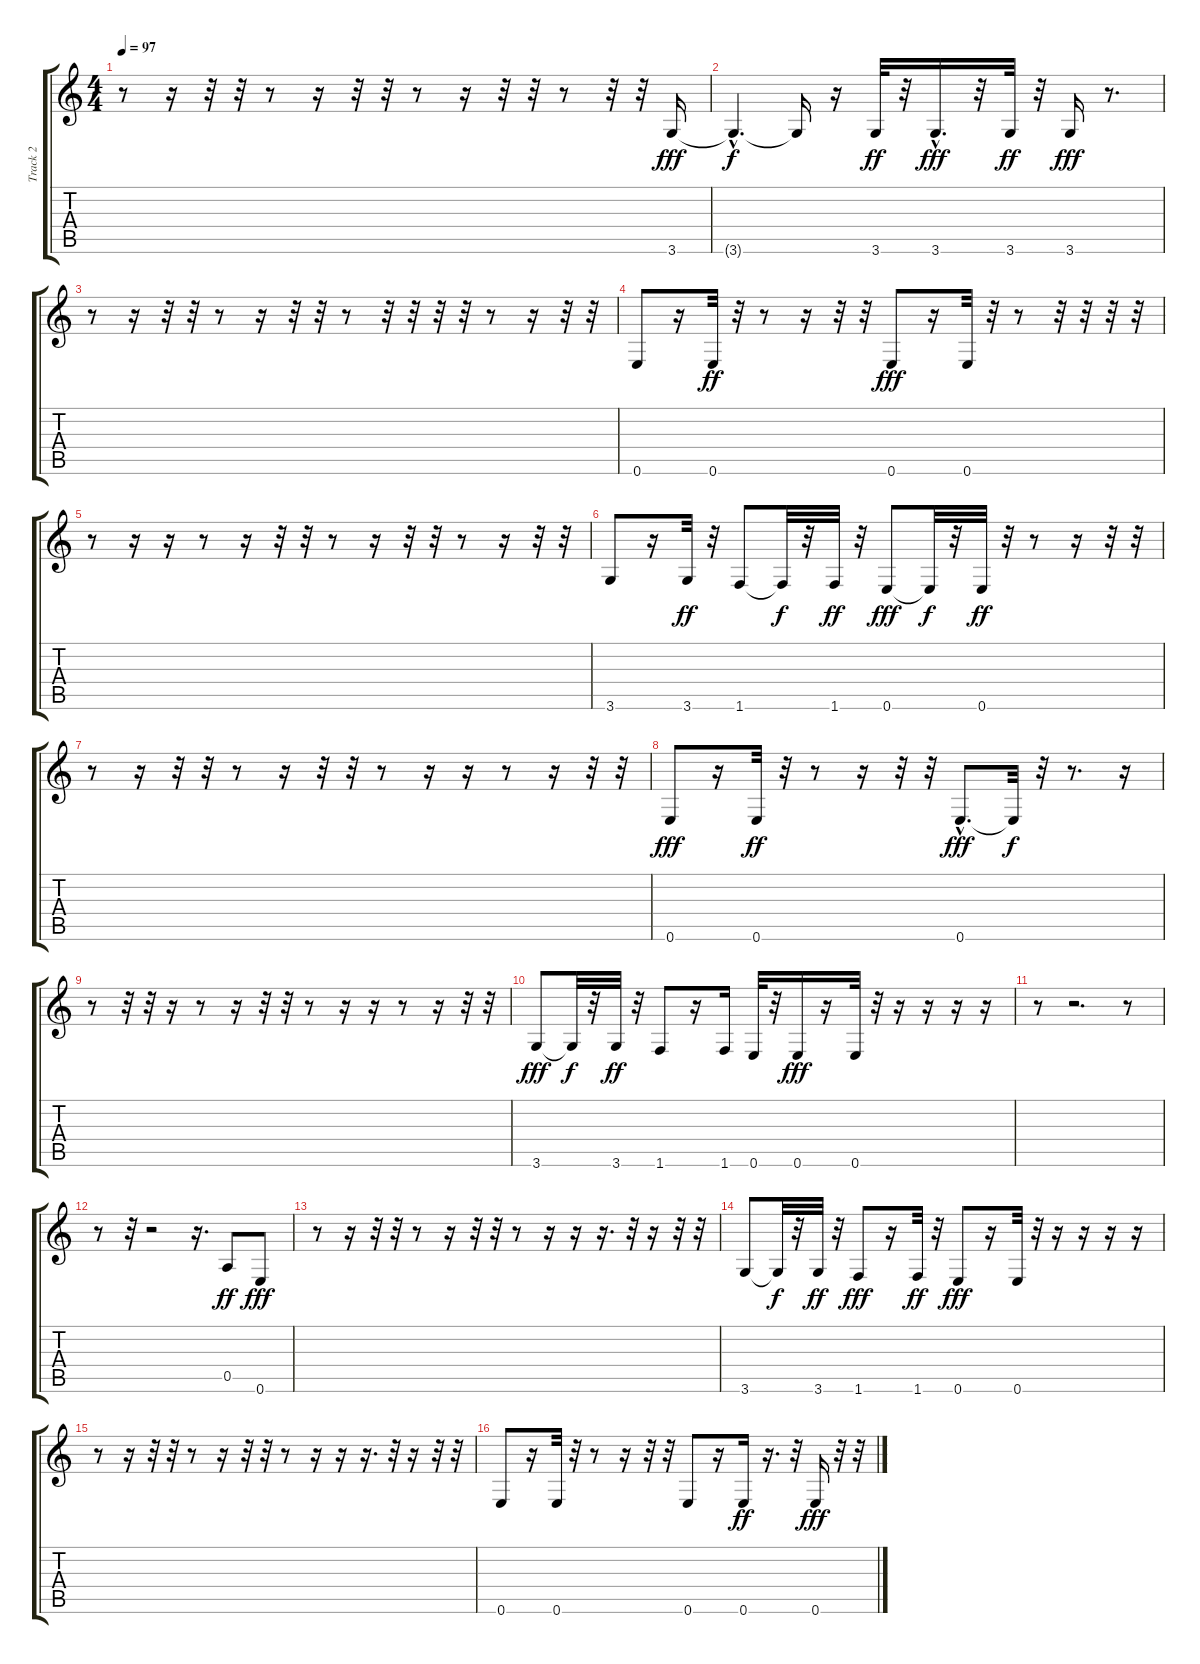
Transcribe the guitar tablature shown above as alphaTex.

\track ("Track 2" "Track 2") {instrument electricbassfinger}
\staff {score tabs}
\tuning (E4 B3 G3 D3 A2 E2) {hide}
\ts (4 4)
\tempo 97
\clef g2
\ks c
r.8{dy ff} r.16 r.32 r.32 r.8 r.16 r.32 r.32 r.8 r.16 r.32 r.32 r.8 r.32 r.32 3.6.16{dy fff} |
3.6{hac t}.4{d dy f} 3.6{t}.16 r.16 3.6.32{dy ff} r.32 3.6{hac}.16{d dy fff} r.32 3.6.32{dy ff} r.32 3.6.16{dy fff} r.8{d} |
r.8 r.16 r.32 r.32 r.8 r.16 r.32 r.32 r.8 r.32 r.32 r.32 r.32 r.8 r.16 r.32 r.32 |
0.6.8 r.16 0.6.32{dy ff} r.32 r.8 r.16 r.32 r.32 0.6.8{dy fff} r.16 0.6.32 r.32 r.8 r.32 r.32 r.32 r.32 |
r.8 r.16 r.16 r.8 r.16 r.32 r.32 r.8 r.16 r.32 r.32 r.8 r.16 r.32 r.32 |
3.6.8 r.16 3.6.32{dy ff} r.32 1.6.8 1.6{t}.32{dy f} r.32 1.6.32{dy ff} r.32 0.6.8{dy fff} 0.6{t}.32{dy f} r.32 0.6.32{dy ff} r.32 r.8 r.16 r.32 r.32 |
r.8 r.16 r.32 r.32 r.8 r.16 r.32 r.32 r.8 r.16 r.16 r.8 r.16 r.32 r.32 |
0.6.8{dy fff} r.16 0.6.32{dy ff} r.32 r.8 r.16 r.32 r.32 0.6{hac}.8{d dy fff} 0.6{t}.32{dy f} r.32 r.8{d} r.16 |
r.8 r.32 r.32 r.16 r.8 r.16 r.32 r.32 r.8 r.16 r.16 r.8 r.16 r.32 r.32 |
3.6.8{dy fff} 3.6{t}.32{dy f} r.32 3.6.32{dy ff} r.32 1.6.8 r.16 1.6.16 0.6.32 r.32 0.6.16{dy fff} r.16 0.6.32 r.32 r.16 r.16 r.16 r.16 |
r.8 r.2{d} r.8 |
r.8 r.32 r.2 r.16{d} 0.5.8{dy ff} 0.6.8{dy fff} |
r.8 r.16 r.32 r.32 r.8 r.16 r.32 r.32 r.8 r.16 r.16 r.16{d} r.32 r.16 r.32 r.32 |
3.6.8 3.6{t}.32{dy f} r.32 3.6.32{dy ff} r.32 1.6.8{dy fff} r.16 1.6.32{dy ff} r.32 0.6.8{dy fff} r.16 0.6.32 r.32 r.16 r.16 r.16 r.16 |
r.8 r.16 r.32 r.32 r.8 r.16 r.32 r.32 r.8 r.16 r.16 r.16{d} r.32 r.16 r.32 r.32 |
0.6.8 r.16 0.6.32 r.32 r.8 r.16 r.32 r.32 0.6.8 r.16 0.6.16{dy ff} r.16{d} r.32 0.6.16{dy fff} r.32 r.32
